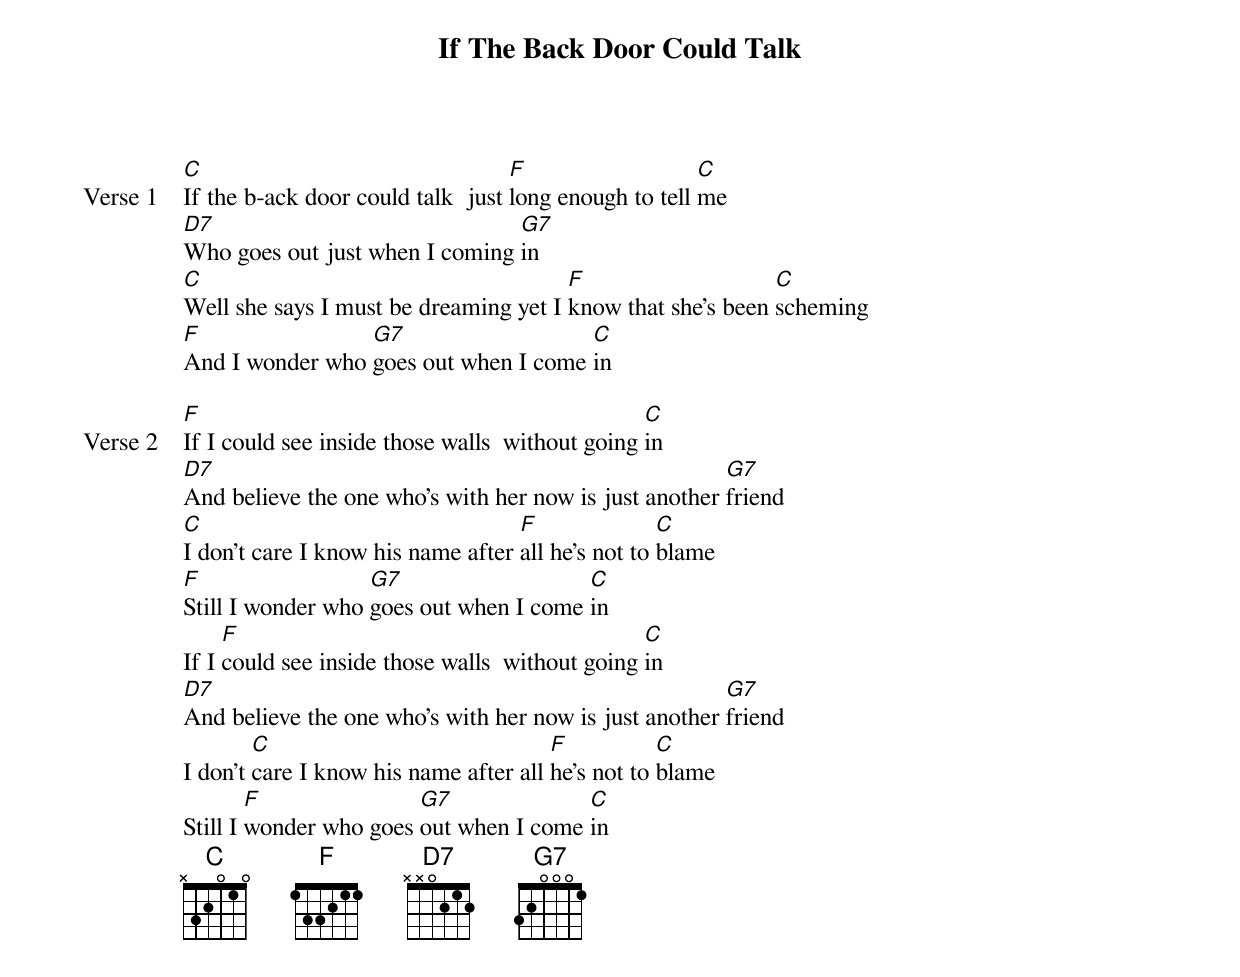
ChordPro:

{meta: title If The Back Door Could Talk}
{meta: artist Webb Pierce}
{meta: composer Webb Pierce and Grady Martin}
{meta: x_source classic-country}
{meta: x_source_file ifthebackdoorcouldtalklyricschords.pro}
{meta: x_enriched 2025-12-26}

{start_of_verse: Verse 1}
[C]If the b-ack door could talk  just [F]long enough to tell [C]me
[D7]Who goes out just when I coming [G7]in
[C]Well she says I must be dreaming yet I [F]know that she's been [C]scheming
[F]And I wonder who [G7]goes out when I come [C]in
{end_of_verse}

{start_of_verse: Verse 2}
[F]If I could see inside those walls  without going [C]in
[D7]And believe the one who's with her now is just another [G7]friend
[C]I don't care I know his name after [F]all he's not to [C]blame
[F]Still I wonder who [G7]goes out when I come [C]in
If I [F]could see inside those walls  without going [C]in
[D7]And believe the one who's with her now is just another [G7]friend
I don't [C]care I know his name after all [F]he's not to [C]blame
Still I [F]wonder who goes [G7]out when I come [C]in
{end_of_verse}
